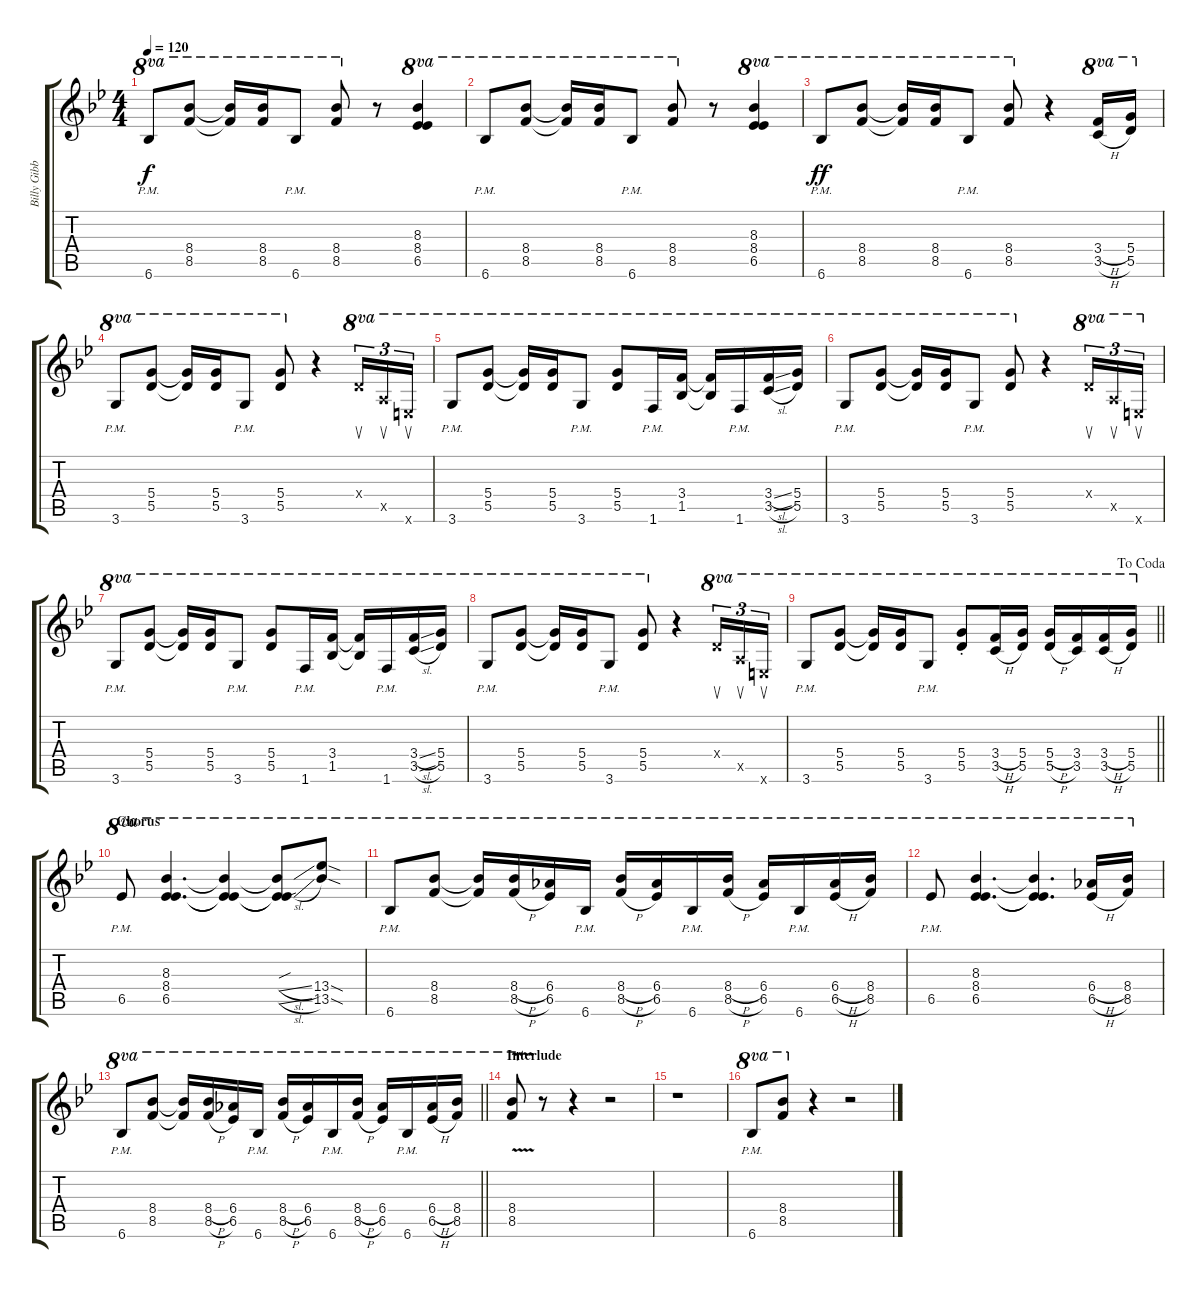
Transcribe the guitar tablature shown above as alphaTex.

\track ("Billy Gibbons-Distortion Gtr." "Billy Gibb") {instrument distortionguitar}
\staff {score tabs}
\tuning (E4 B3 G3 D4 A3 E3) {hide}
\ts (4 4)
\tempo 120
\clef g2
\ks bb
6.6{pm}.8{ot 8va dy f} (8.4 8.5).8{ot 8va} (8.4{t} 8.5{t}).16{ot 8va} (8.4 8.5).16{ot 8va} 6.6{pm}.8{ot 8va} (8.4 8.5).8{ot 8va} r.8 (8.3 8.4 6.5).4{ot 8va} |
6.6{pm}.8{ot 8va} (8.4 8.5).8{ot 8va} (8.4{t} 8.5{t}).16{ot 8va} (8.4 8.5).16{ot 8va} 6.6{pm}.8{ot 8va} (8.4 8.5).8{ot 8va} r.8 (8.3 8.4 6.5).4{ot 8va} |
6.6{pm}.8{ot 8va dy ff} (8.4 8.5).8{ot 8va} (8.4{t} 8.5{t}).16{ot 8va} (8.4 8.5).16{ot 8va} 6.6{pm}.8{ot 8va} (8.4 8.5).8{ot 8va} r.4 (3.4{h} 3.5{h}).16{ot 8va} (5.4 5.5).16{ot 8va} |
3.6{pm}.8{ot 8va} (5.4 5.5).8{ot 8va} (5.4{t} 5.5{t}).16{ot 8va} (5.4 5.5).16{ot 8va} 3.6{pm}.8{ot 8va} (5.4 5.5).8{ot 8va} r.4 0.4{x}.16{su tu (3 2) ot 8va} 0.5{x}.16{su tu (3 2) ot 8va} 0.6{x}.16{su tu (3 2) ot 8va} |
3.6{pm}.8{ot 8va} (5.4 5.5).8{ot 8va} (5.4{t} 5.5{t}).16{ot 8va} (5.4 5.5).16{ot 8va} 3.6{pm}.8{ot 8va} (5.4 5.5).8{ot 8va} 1.6{pm}.16{ot 8va} (3.4 1.5).16{ot 8va} (3.4{t} 1.5{t}).16{ot 8va} 1.6{pm}.16{ot 8va} (3.4{sl} 3.5{sl}).16{ot 8va} (5.4 5.5).16{ot 8va} |
3.6{pm}.8{ot 8va} (5.4 5.5).8{ot 8va} (5.4{t} 5.5{t}).16{ot 8va} (5.4 5.5).16{ot 8va} 3.6{pm}.8{ot 8va} (5.4 5.5).8{ot 8va} r.4 0.4{x}.16{su tu (3 2) ot 8va} 0.5{x}.16{su tu (3 2) ot 8va} 0.6{x}.16{su tu (3 2) ot 8va} |
3.6{pm}.8{ot 8va} (5.4 5.5).8{ot 8va} (5.4{t} 5.5{t}).16{ot 8va} (5.4 5.5).16{ot 8va} 3.6{pm}.8{ot 8va} (5.4 5.5).8{ot 8va} 1.6{pm}.16{ot 8va} (3.4 1.5).16{ot 8va} (3.4{t} 1.5{t}).16{ot 8va} 1.6{pm}.16{ot 8va} (3.4{sl} 3.5{sl}).16{ot 8va} (5.4 5.5).16{ot 8va} |
3.6{pm}.8{ot 8va} (5.4 5.5).8{ot 8va} (5.4{t} 5.5{t}).16{ot 8va} (5.4 5.5).16{ot 8va} 3.6{pm}.8{ot 8va} (5.4 5.5).8{ot 8va} r.4 0.4{x}.16{su tu (3 2) ot 8va} 0.5{x}.16{su tu (3 2) ot 8va} 0.6{x}.16{su tu (3 2) ot 8va} |
\jump dacoda
\barLineRight lightlight
3.6{pm}.8{ot 8va} (5.4 5.5).8{ot 8va} (5.4{t} 5.5{t}).16{ot 8va} (5.4 5.5).16{ot 8va} 3.6{pm}.8{ot 8va} (5.4{st} 5.5{st}).8{ot 8va} (3.4{h} 3.5{h}).16{ot 8va} (5.4 5.5).16{ot 8va} (5.4{h} 5.5{h}).16{ot 8va} (3.4 3.5).16{ot 8va} (3.4{h} 3.5{h}).16{ot 8va} (5.4 5.5).16{ot 8va} |
\section ("" "Chorus")
6.5{pm}.8{ot 8va} (8.3 8.4 6.5).4{d ot 8va} (8.3{t} 8.4{t} 6.5{t}).4{ot 8va} (8.3{sou t} 8.4{sl t} 6.5{sl t}).8{ot 8va} (13.4{sod} 13.5{sod}).8{ot 8va} |
6.6{pm}.8{ot 8va} (8.4 8.5).8{ot 8va} (8.4{t} 8.5{t}).16{ot 8va} (8.4{h} 8.5{h}).16{ot 8va} (6.4 6.5).16{ot 8va} 6.6{pm}.16{ot 8va} (8.4{h} 8.5{h}).16{ot 8va} (6.4 6.5).16{ot 8va} 6.6{pm}.16{ot 8va} (8.4{h} 8.5{h}).16{ot 8va} (6.4 6.5).16{ot 8va} 6.6{pm}.16{ot 8va} (6.4{h} 6.5{h}).16{ot 8va} (8.4 8.5).16{ot 8va} |
6.5{pm}.8{ot 8va} (8.3 8.4 6.5).4{d ot 8va} (8.3{t} 8.4{t} 6.5{t}).4{d ot 8va} (6.4{h} 6.5{h}).16{ot 8va} (8.4 8.5).16{ot 8va} |
\barLineRight lightlight
6.6{pm}.8{ot 8va} (8.4 8.5).8{ot 8va} (8.4{t} 8.5{t}).16{ot 8va} (8.4{h} 8.5{h}).16{ot 8va} (6.4 6.5).16{ot 8va} 6.6{pm}.16{ot 8va} (8.4{h} 8.5{h}).16{ot 8va} (6.4 6.5).16{ot 8va} 6.6{pm}.16{ot 8va} (8.4{h} 8.5{h}).16{ot 8va} (6.4 6.5).16{ot 8va} 6.6{pm}.16{ot 8va} (6.4{h} 6.5{h}).16{ot 8va} (8.4 8.5).16{ot 8va} |
\section ("" "Interlude")
(8.4{v} 8.5{v}).8{ot 8va} r.8 r.4 r.2 |
r.1 |
6.6{pm}.8{ot 8va} (8.4 8.5).8{ot 8va} r.4 r.2
